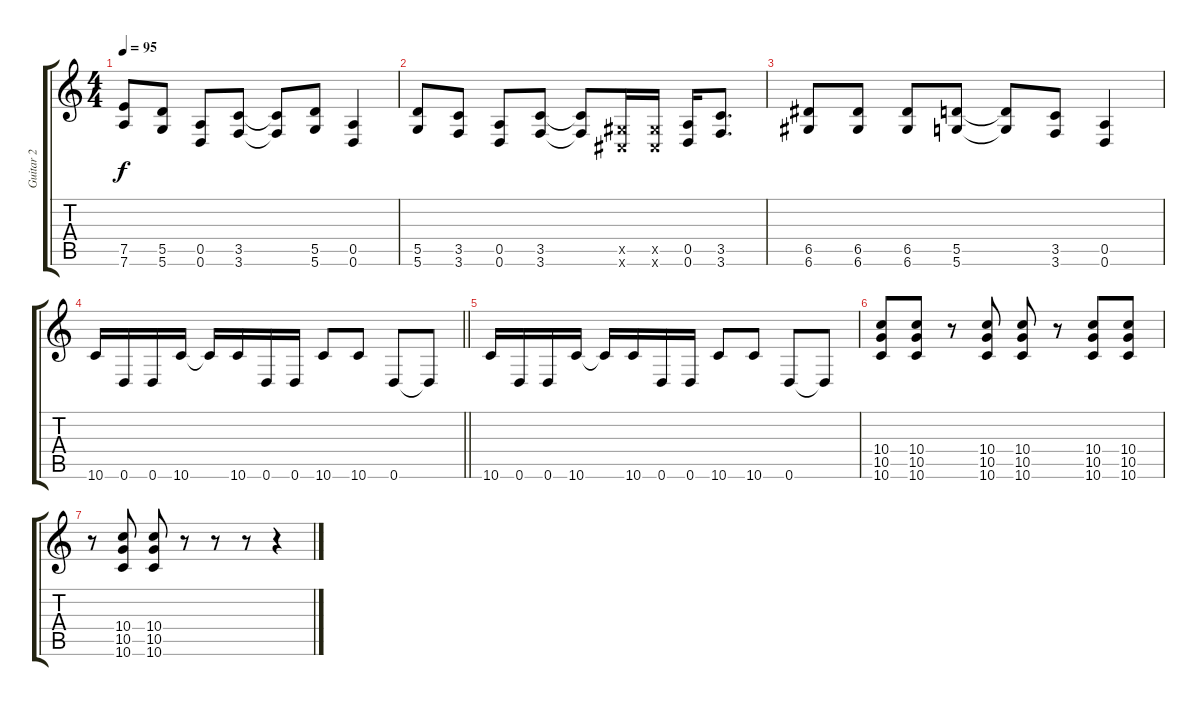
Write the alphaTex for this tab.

\track ("Guitar 2" "Guitar 2") {instrument distortionguitar}
\staff {score tabs}
\tuning (E4 B3 G3 D3 A2 D2) {hide}
\ts (4 4)
\tempo 95
\clef g2
\ks c
(7.5 7.6).8{dy f} (5.5 5.6).8 (0.5 0.6).8 (3.5 3.6).8 (3.5{t} 3.6{t}).8 (5.5 5.6).8 (0.5 0.6).4 |
(5.5 5.6).8 (3.5 3.6).8 (0.5 0.6).8 (3.5 3.6).8 (3.5{t} 3.6{t}).8 (-1.5{x} -1.6{x}).16 (-1.5{x} -1.6{x}).16 (0.5 0.6).16 (3.5 3.6).8{d} |
(6.5 6.6).8 (6.5 6.6).8 (6.5 6.6).8 (5.5 5.6).8 (5.5{t} 5.6{t}).8 (3.5 3.6).8 (0.5 0.6).4 |
\barLineRight lightlight
10.6.16 0.6.16 0.6.16 10.6.16 10.6{t}.16 10.6.16 0.6.16 0.6.16 10.6.8 10.6.8 0.6.8 0.6{t}.8 |
10.6.16 0.6.16 0.6.16 10.6.16 10.6{t}.16 10.6.16 0.6.16 0.6.16 10.6.8 10.6.8 0.6.8 0.6{t}.8 |
(10.4 10.5 10.6).8 (10.4 10.5 10.6).8 r.8 (10.4 10.5 10.6).8 (10.4 10.5 10.6).8 r.8 (10.4 10.5 10.6).8 (10.4 10.5 10.6).8 |
r.8 (10.4 10.5 10.6).8 (10.4 10.5 10.6).8 r.8 r.8 r.8 r.4
